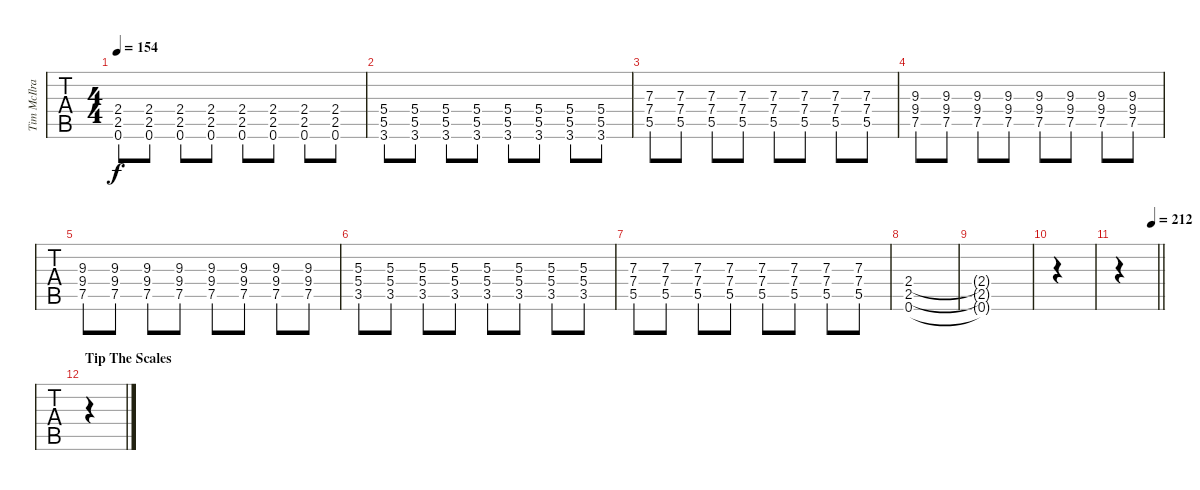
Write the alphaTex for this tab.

\track ("Tim McIlrath - Guitar One" "Tim McIlra") {instrument distortionguitar}
\staff {tabs}
\tuning (Eb4 Bb3 Gb3 Db3 Ab2 Eb2) {hide}
\ts (4 4)
\tempo 154
\clef g2
\ks gb
(2.4 2.5 0.6).8{dy f} (2.4 2.5 0.6).8 (2.4 2.5 0.6).8 (2.4 2.5 0.6).8 (2.4 2.5 0.6).8 (2.4 2.5 0.6).8 (2.4 2.5 0.6).8 (2.4 2.5 0.6).8 |
(5.4 5.5 3.6).8 (5.4 5.5 3.6).8 (5.4 5.5 3.6).8 (5.4 5.5 3.6).8 (5.4 5.5 3.6).8 (5.4 5.5 3.6).8 (5.4 5.5 3.6).8 (5.4 5.5 3.6).8 |
(7.3 7.4 5.5).8 (7.3 7.4 5.5).8 (7.3 7.4 5.5).8 (7.3 7.4 5.5).8 (7.3 7.4 5.5).8 (7.3 7.4 5.5).8 (7.3 7.4 5.5).8 (7.3 7.4 5.5).8 |
(9.3 9.4 7.5).8 (9.3 9.4 7.5).8 (9.3 9.4 7.5).8 (9.3 9.4 7.5).8 (9.3 9.4 7.5).8 (9.3 9.4 7.5).8 (9.3 9.4 7.5).8 (9.3 9.4 7.5).8 |
(9.3 9.4 7.5).8 (9.3 9.4 7.5).8 (9.3 9.4 7.5).8 (9.3 9.4 7.5).8 (9.3 9.4 7.5).8 (9.3 9.4 7.5).8 (9.3 9.4 7.5).8 (9.3 9.4 7.5).8 |
(5.3 5.4 3.5).8 (5.3 5.4 3.5).8 (5.3 5.4 3.5).8 (5.3 5.4 3.5).8 (5.3 5.4 3.5).8 (5.3 5.4 3.5).8 (5.3 5.4 3.5).8 (5.3 5.4 3.5).8 |
(7.3 7.4 5.5).8 (7.3 7.4 5.5).8 (7.3 7.4 5.5).8 (7.3 7.4 5.5).8 (7.3 7.4 5.5).8 (7.3 7.4 5.5).8 (7.3 7.4 5.5).8 (7.3 7.4 5.5).8 |
(2.4 2.5 0.6).1{volume 0} |
(2.4{t} 2.5{t} 0.6{t}).1 |
|
\tempo (212 0.875)
\barLineRight lightlight
\ks c
|
\section ("" "Tip The Scales")
